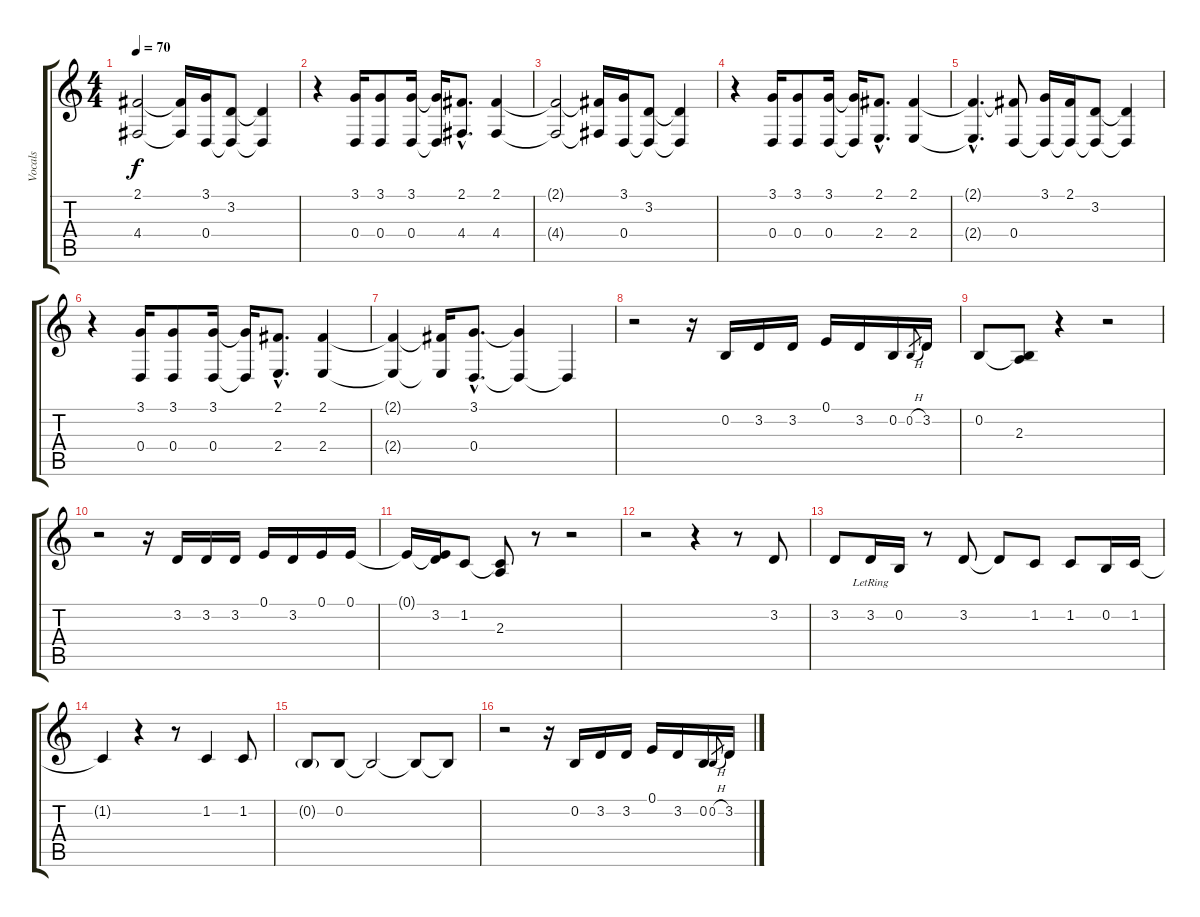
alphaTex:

\track ("Vocals" "Vocals") {instrument lead1square}
\staff {score tabs}
\tuning (E4 B3 G3 D3 A2 E2) {hide}
\ts (4 4)
\tempo 70
\clef g2
\ks c
(2.1{t} 4.4{t}).2{dy f} (2.1{t} 4.4{t}).16 (3.1 0.4).16 (3.2 0.4{t}).8 (3.2{t} 0.4{t}).4 |
r.4 (3.1 0.4).16 (3.1 0.4).8 (3.1 0.4).16 (3.1{t} 0.4{t}).16 (2.1{hac} 4.4{hac}).8{d} (2.1 4.4).4 |
(2.1{t} 4.4{t}).2 (2.1{t} 4.4{t}).16 (3.1 0.4).16 (3.2 0.4{t}).8 (3.2{t} 0.4{t}).4 |
r.4 (3.1 0.4).16 (3.1 0.4).8 (3.1 0.4).16 (3.1{t} 0.4{t}).16 (2.1{hac} 2.4{hac}).8{d} (2.1 2.4).4 |
(2.1{hac t} 2.4{hac t}).4{d} (2.1{t} 0.4).8 (3.1 0.4{t}).16 (2.1 0.4{t}).16 (3.2 0.4{t}).8 (3.2{t} 0.4{t}).4 |
r.4 (3.1 0.4).16 (3.1 0.4).8 (3.1 0.4).16 (3.1{t} 0.4{t}).16 (2.1{hac} 2.4{hac}).8{d} (2.1 2.4).4 |
(2.1{t} 2.4{t}).4 (2.1{t} 2.4{t}).16 (3.1{hac} 0.4{hac}).8{d} (3.1{t} 0.4{t}).4 0.4{t}.4 |
r.2 r.16 0.2.16 3.2.16 3.2.16 0.1.16 3.2.16 0.2.16 0.2{h}.8{gr} 3.2.16 |
0.2.8 (0.2{t} 2.3).8 r.4 r.2 |
r.2 r.16 3.2.16 3.2.16 3.2.16 0.1.16 3.2.16 0.1.16 0.1.16 |
0.1{t}.16 (0.1{t} 3.2).16 1.2.8 (1.2{t} 2.3).8 r.8 r.2 |
r.2 r.4 r.8 3.2.8 |
3.2.8 3.2{lr}.16 0.2.16 r.8 3.2.8 3.2{t}.8 1.2.8 1.2.8 0.2.16 1.2.16 |
1.2{t}.4 r.4 r.8 1.2.4 1.2.8 |
0.2{g}.8 0.2.8 0.2{t}.2 0.2{t}.8 0.2{t}.8 |
r.2 r.16 0.2.16 3.2.16 3.2.16 0.1.16 3.2.16 0.2.16 0.2{h}.8{gr} 3.2.16
